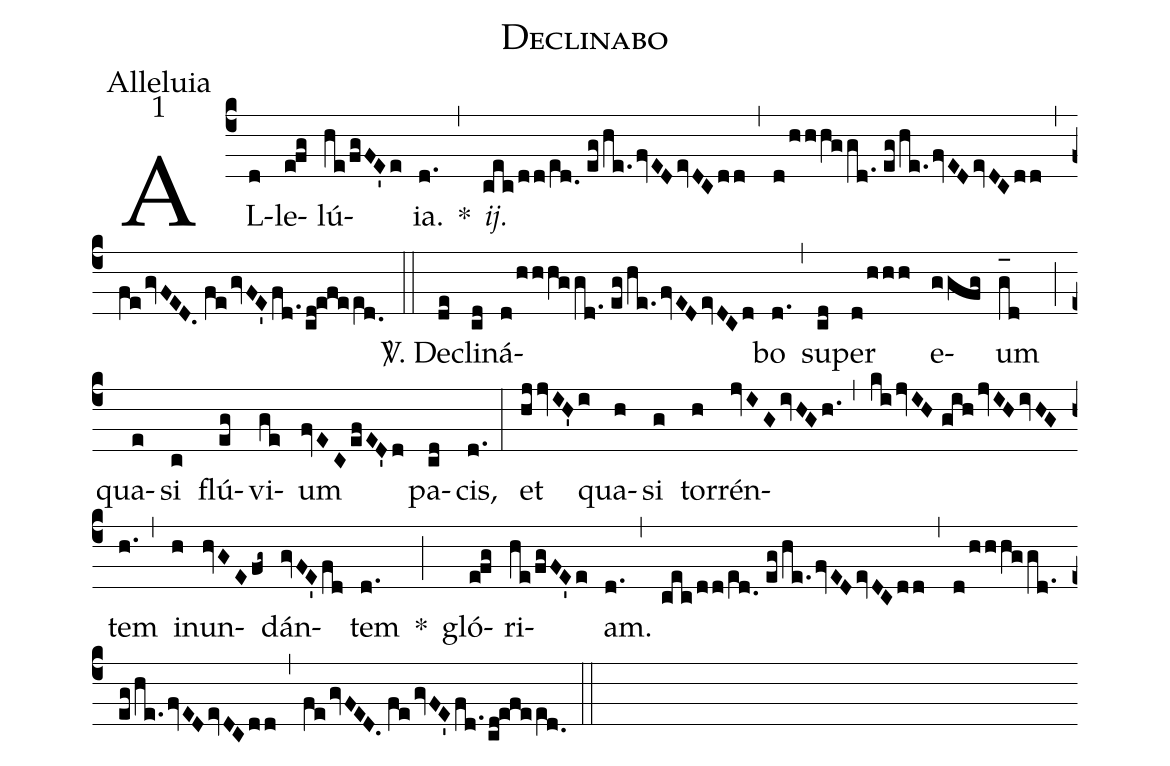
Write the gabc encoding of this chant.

name:Declinabo;
office-part:Alleluia;
mode:1;
%%
(c4) AL(d)le(efg)lú(he/fgFE'e){ia}.(d.) *(,) <i>ij.</i>(cec/dd/e[ll:1]d.0//eg/!he./!fvEDevDCdd) (,) (d/hhhg/!gd.//eg/!he./!fvEDevDCdd) (,) (fegvFED.//fegvFE'fd.cd!efee[ll:1]d.0) (::) <sp>V/</sp>. De(de)cli(cd)ná(d/hhhg/!gd.//eg/!he./!fvEDevDCd)bo(d.) (,) su(cd)per(d/hhh) e(ggfg)um(g_[oh:h]d) (;) qua(e)si(c) flú(eg)vi(ge)um(fvECefED'd) pa(cd)cis,(d.) (:) et(hjjvIH'i) qua(h)si(g) tor(h)rén(jvIGivHGh.)(,)(kijvIH//gihjvIHivHG)tem(h.) (,) in(h)un(hvGEfg~)dán(gvFE'fd)tem(d.) *(;) gló(efg)ri(he/fgFE'e)am.(d.) (,) (cec/dd/e[ll:1]d.0//eg/!he./!fvEDevDCdd) (,) (d/hhhg/!gd.//eg/!he./!fvEDevDCdd) (,) (fegvFED.//fegvFE'fd.cd!efee[ll:1]d.0) (::)
